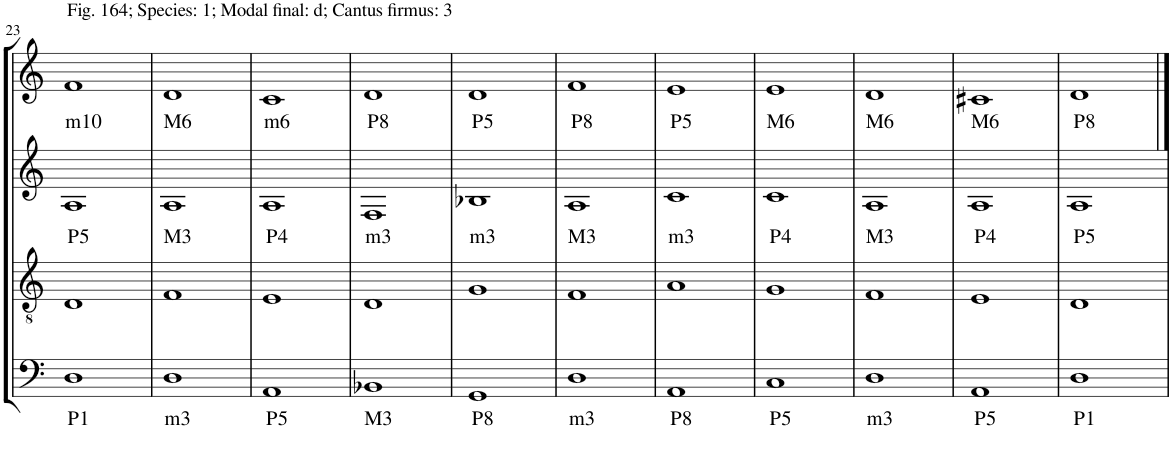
**kern	**text	**kern	**kern	**text	**kern	**text
*part4	*part4	*part3	*part2	*part2	*part1	*part1
*staff4	*staff4	*staff3	*staff2	*staff2	*staff1	*staff1
*I"Piano	*	*I"Piano	*I"Piano	*	*I"Piano	*
*I'Pno	*	*I'Pno	*I'Pno	*	*I'Pno	*
!!LO:PB:g=z
*clefF4	*	*clefGv2	*clefG2	*	*clefG2	*
*k[]	*	*k[]	*k[]	*	*k[]	*
*M4/4	*	*M4/4	*M4/4	*	*M4/4	*
=23	=23	=23	=23	=23	=23	=23
!	!	!	!	!	!LO:TX:a:t=Fig. 164; Species&colon; 1; Modal final&colon; d; Cantus firmus&colon; 3	!
!	!LO:LY:b	!	!	!LO:LY:b	!	!LO:LY:b
1D	P1	1D	1A	P5	1f	m10
=24	=24	=24	=24	=24	=24	=24
!	!LO:LY:b	!	!	!LO:LY:b	!	!LO:LY:b
1D	m3	1F	1A	M3	1d	M6
=25	=25	=25	=25	=25	=25	=25
!	!LO:LY:b	!	!	!LO:LY:b	!	!LO:LY:b
1AA	P5	1E	1A	P4	1c	m6
=26	=26	=26	=26	=26	=26	=26
!	!LO:LY:b	!	!	!LO:LY:b	!	!LO:LY:b
1BB-X	M3	1D	1F	m3	1d	P8
=27	=27	=27	=27	=27	=27	=27
!	!LO:LY:b	!	!	!LO:LY:b	!	!LO:LY:b
1GG	P8	1G	1B-X	m3	1d	P5
=28	=28	=28	=28	=28	=28	=28
!	!LO:LY:b	!	!	!LO:LY:b	!	!LO:LY:b
1D	m3	1F	1A	M3	1f	P8
=29	=29	=29	=29	=29	=29	=29
!	!LO:LY:b	!	!	!LO:LY:b	!	!LO:LY:b
1AA	P8	1A	1c	m3	1e	P5
=30	=30	=30	=30	=30	=30	=30
!	!LO:LY:b	!	!	!LO:LY:b	!	!LO:LY:b
1C	P5	1G	1c	P4	1e	M6
=31	=31	=31	=31	=31	=31	=31
!	!LO:LY:b	!	!	!LO:LY:b	!	!LO:LY:b
1D	m3	1F	1A	M3	1d	M6
=32	=32	=32	=32	=32	=32	=32
!	!LO:LY:b	!	!	!LO:LY:b	!	!LO:LY:b
1AA	P5	1E	1A	P4	1c#X	M6
=33	=33	=33	=33	=33	=33	=33
!	!LO:LY:b	!	!	!LO:LY:b	!	!LO:LY:b
1D	P1	1D	1A	P5	1d	P8
==	==	==	==	==	==	==
*-	*-	*-	*-	*-	*-	*-
